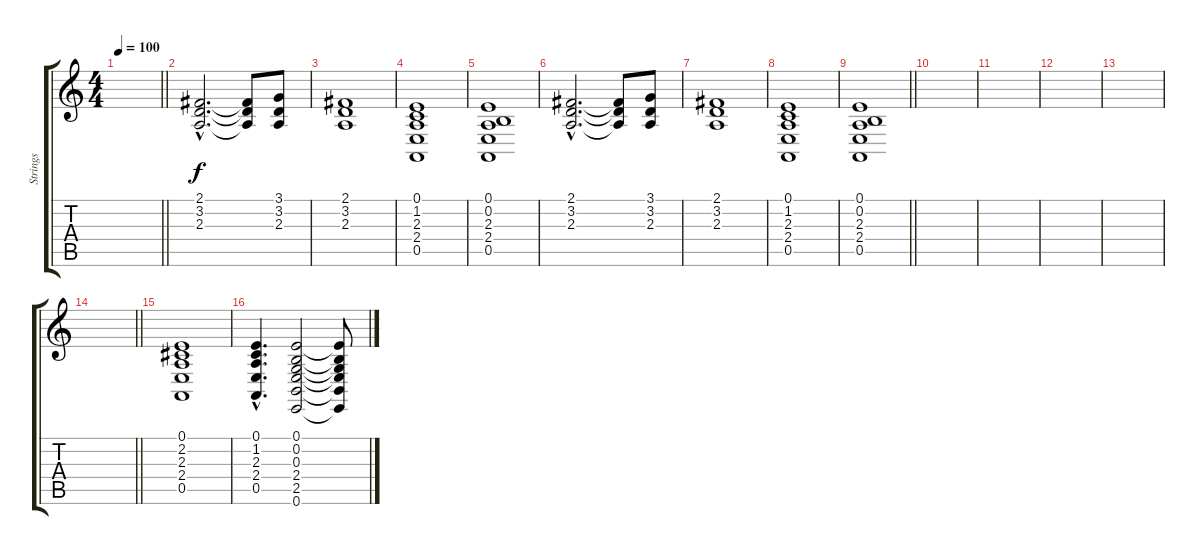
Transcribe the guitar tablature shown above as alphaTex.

\track ("Strings" "Strings") {instrument synthstrings1}
\staff {score tabs}
\tuning (E4 B3 G3 D3 A2 E2) {hide}
\ts (4 4)
\tempo 100
\clef g2
\barLineRight lightlight
\ks c
|
(2.1{hac} 3.2{hac} 2.3{hac}).2{d} (2.1{t} 3.2{t} 2.3{t}).8 (3.1 3.2 2.3).8 |
(2.1 3.2 2.3).1 |
(0.1 1.2 2.3 2.4 0.5).1 |
(0.1 0.2 2.3 2.4 0.5).1 |
(2.1{hac} 3.2{hac} 2.3{hac}).2{d} (2.1{t} 3.2{t} 2.3{t}).8 (3.1 3.2 2.3).8 |
(2.1 3.2 2.3).1 |
(0.1 1.2 2.3 2.4 0.5).1 |
\barLineRight lightlight
(0.1 0.2 2.3 2.4 0.5).1 |
|
|
|
|
\barLineRight lightlight
|
(0.1 2.2 2.3 2.4 0.5).1 |
(0.1{hac} 1.2{hac} 2.3{hac} 2.4{hac} 0.5{hac}).4{d} (0.1 0.2 0.3 2.4 2.5 0.6).2 (0.1{t} 0.2{t} 0.3{t} 2.4{t} 2.5{t} 0.6{t}).8
